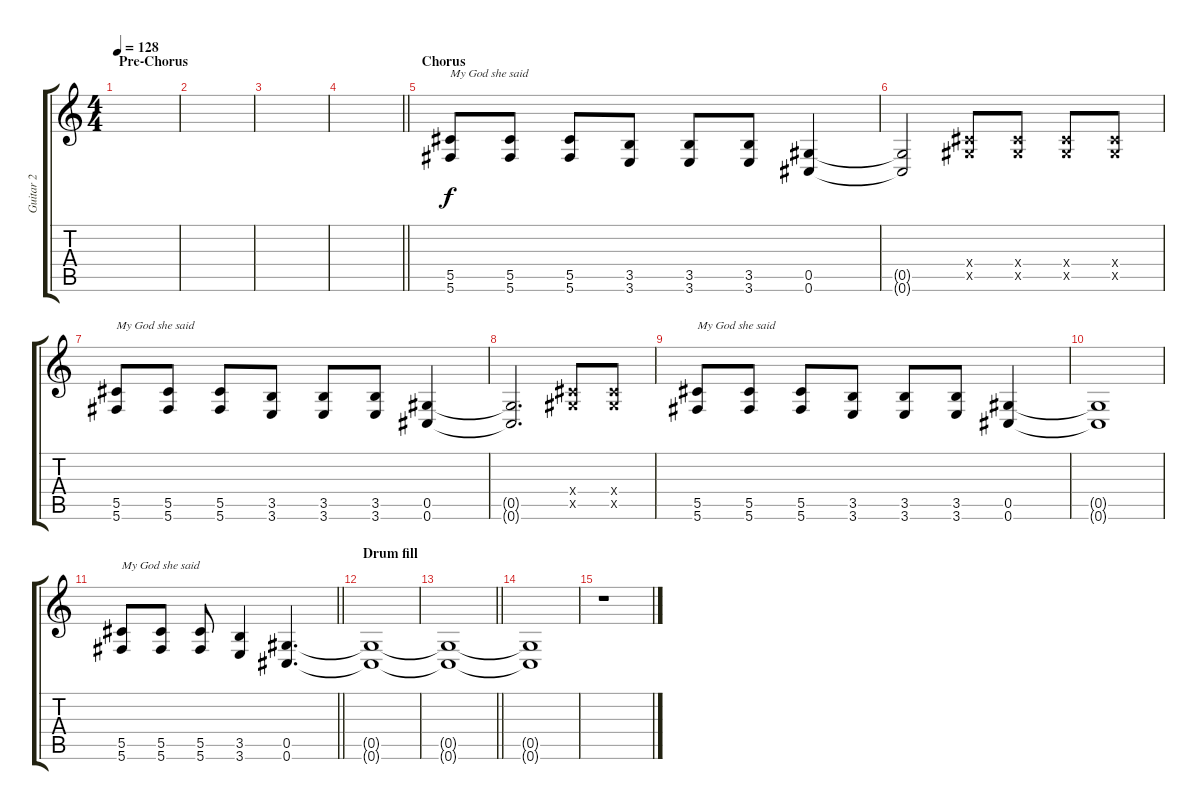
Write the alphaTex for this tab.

\track ("Guitar 2" "Guitar 2") {instrument distortionguitar}
\staff {score tabs}
\tuning (Eb4 Bb3 Gb3 Db3 Ab2 Db2) {hide}
\ts (4 4)
\section ("" "Pre-Chorus")
\tempo 128
\clef g2
\ks c
|
|
|
\barLineRight lightlight
|
\section ("" "Chorus")
(5.5 5.6).8{txt "My God she said"} (5.5 5.6).8 (5.5 5.6).8 (3.5 3.6).8 (3.5 3.6).8 (3.5 3.6).8 (0.5 0.6).4 |
(0.5{t} 0.6{t}).2 (0.4{x} 0.5{x}).8 (0.4{x} 0.5{x}).8 (0.4{x} 0.5{x}).8 (0.4{x} 0.5{x}).8 |
(5.5 5.6).8{txt "My God she said"} (5.5 5.6).8 (5.5 5.6).8 (3.5 3.6).8 (3.5 3.6).8 (3.5 3.6).8 (0.5 0.6).4 |
(0.5{t} 0.6{t}).2{d} (0.4{x} 0.5{x}).8 (0.4{x} 0.5{x}).8 |
(5.5 5.6).8{txt "My God she said"} (5.5 5.6).8 (5.5 5.6).8 (3.5 3.6).8 (3.5 3.6).8 (3.5 3.6).8 (0.5 0.6).4 |
(0.5{t} 0.6{t}).1 |
\barLineRight lightlight
(5.5 5.6).8{txt "My God she said"} (5.5 5.6).8 (5.5 5.6).8 (3.5 3.6).4 (0.5 0.6).4{d} |
\section ("" "Drum fill")
(0.5{t} 0.6{t}).1 |
\barLineRight lightlight
(0.5{t} 0.6{t}).1 |
(0.5{t} 0.6{t}).1{volume 0} |
r.1{volume 13}
